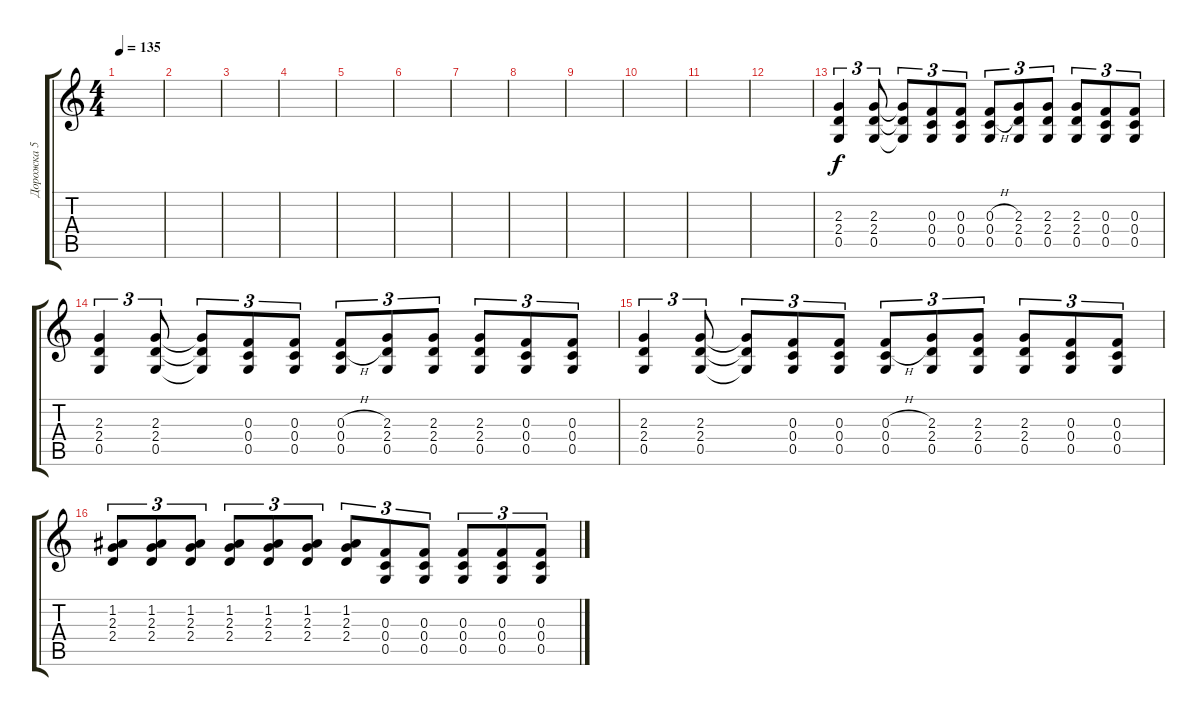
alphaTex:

\track ("Дорожка 5" "Дорожка 5") {instrument acousticguitarsteel}
\staff {score tabs}
\tuning (D4 A3 F3 C3 G2 D2) {hide}
\ts (4 4)
\tempo 135
\clef g2
\ks c
|
|
|
|
|
|
|
|
|
|
|
|
(2.3 2.4 0.5).4{tu (3 2)} (2.3 2.4 0.5).8{tu (3 2)} (2.3{t} 2.4{t} 0.5{t}).8{tu (3 2)} (0.3 0.4 0.5).8{tu (3 2)} (0.3 0.4 0.5).8{tu (3 2)} (0.3{h} 0.4{h} 0.5).8{tu (3 2)} (2.3 2.4 0.5).8{tu (3 2)} (2.3 2.4 0.5).8{tu (3 2)} (2.3 2.4 0.5).8{tu (3 2)} (0.3 0.4 0.5).8{tu (3 2)} (0.3 0.4 0.5).8{tu (3 2)} |
(2.3 2.4 0.5).4{tu (3 2)} (2.3 2.4 0.5).8{tu (3 2)} (2.3{t} 2.4{t} 0.5{t}).8{tu (3 2)} (0.3 0.4 0.5).8{tu (3 2)} (0.3 0.4 0.5).8{tu (3 2)} (0.3{h} 0.4{h} 0.5).8{tu (3 2)} (2.3 2.4 0.5).8{tu (3 2)} (2.3 2.4 0.5).8{tu (3 2)} (2.3 2.4 0.5).8{tu (3 2)} (0.3 0.4 0.5).8{tu (3 2)} (0.3 0.4 0.5).8{tu (3 2)} |
(2.3 2.4 0.5).4{tu (3 2)} (2.3 2.4 0.5).8{tu (3 2)} (2.3{t} 2.4{t} 0.5{t}).8{tu (3 2)} (0.3 0.4 0.5).8{tu (3 2)} (0.3 0.4 0.5).8{tu (3 2)} (0.3{h} 0.4{h} 0.5).8{tu (3 2)} (2.3 2.4 0.5).8{tu (3 2)} (2.3 2.4 0.5).8{tu (3 2)} (2.3 2.4 0.5).8{tu (3 2)} (0.3 0.4 0.5).8{tu (3 2)} (0.3 0.4 0.5).8{tu (3 2)} |
(1.2 2.3 2.4).8{tu (3 2)} (1.2 2.3 2.4).8{tu (3 2)} (1.2 2.3 2.4).8{tu (3 2)} (1.2 2.3 2.4).8{tu (3 2)} (1.2 2.3 2.4).8{tu (3 2)} (1.2 2.3 2.4).8{tu (3 2)} (1.2 2.3 2.4).8{tu (3 2)} (0.3 0.4 0.5).8{tu (3 2)} (0.3 0.4 0.5).8{tu (3 2)} (0.3 0.4 0.5).8{tu (3 2)} (0.3 0.4 0.5).8{tu (3 2)} (0.3 0.4 0.5).8{tu (3 2)}
